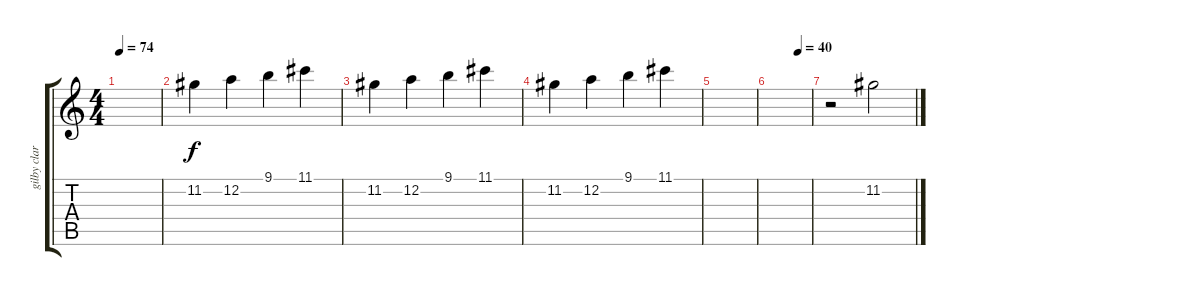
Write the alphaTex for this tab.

\track ("gilby clarke - clean 2 (dubbed)" "gilby clar") {instrument electricguitarclean}
\staff {score tabs}
\tuning (D4 A3 F3 C3 G2 D2) {hide}
\ts (4 4)
\tempo 74
\clef g2
\ks c
|
11.2.4 12.2.4 9.1.4 11.1.4 |
11.2.4 12.2.4 9.1.4 11.1.4 |
11.2.4 12.2.4 9.1.4 11.1.4 |
|
\tempo (40 0.6875)
|
r.2 11.2.2
